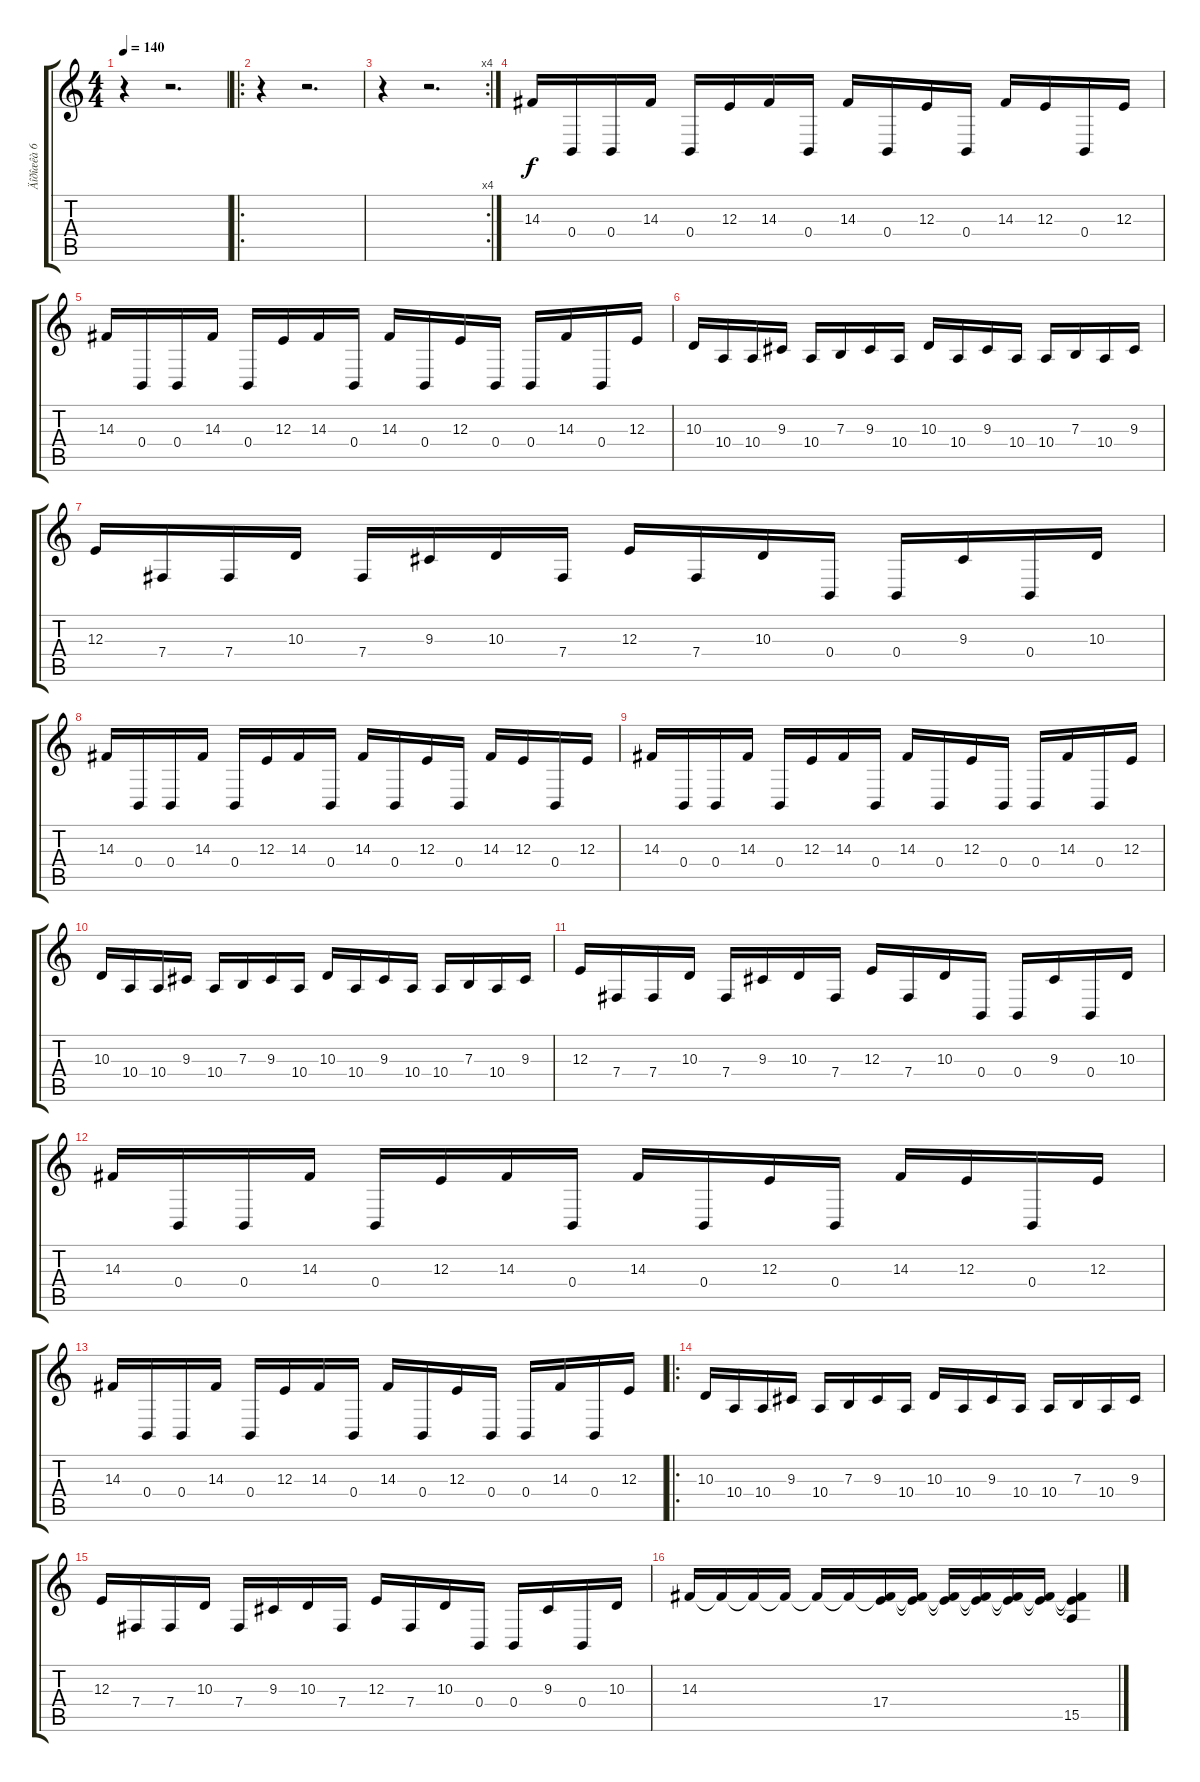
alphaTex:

\track ("Äîðîæêà 6" "Äîðîæêà 6") {instrument lead2sawtooth}
\staff {score tabs}
\tuning (Db4 Ab3 E3 B2 Gb2 B1) {hide}
\ts (4 4)
\tempo 140
\clef g2
\ks c
r.4{dy f} r.2{d} |
\ro
r.4 r.2{d} |
\rc 4
r.4 r.2{d} |
14.3.16 0.4.16 0.4.16 14.3.16 0.4.16 12.3.16 14.3.16 0.4.16 14.3.16 0.4.16 12.3.16 0.4.16 14.3.16 12.3.16 0.4.16 12.3.16 |
14.3.16 0.4.16 0.4.16 14.3.16 0.4.16 12.3.16 14.3.16 0.4.16 14.3.16 0.4.16 12.3.16 0.4.16 0.4.16 14.3.16 0.4.16 12.3.16 |
10.3.16 10.4.16 10.4.16 9.3.16 10.4.16 7.3.16 9.3.16 10.4.16 10.3.16 10.4.16 9.3.16 10.4.16 10.4.16 7.3.16 10.4.16 9.3.16 |
12.3.16 7.4.16 7.4.16 10.3.16 7.4.16 9.3.16 10.3.16 7.4.16 12.3.16 7.4.16 10.3.16 0.4.16 0.4.16 9.3.16 0.4.16 10.3.16 |
14.3.16 0.4.16 0.4.16 14.3.16 0.4.16 12.3.16 14.3.16 0.4.16 14.3.16 0.4.16 12.3.16 0.4.16 14.3.16 12.3.16 0.4.16 12.3.16 |
14.3.16 0.4.16 0.4.16 14.3.16 0.4.16 12.3.16 14.3.16 0.4.16 14.3.16 0.4.16 12.3.16 0.4.16 0.4.16 14.3.16 0.4.16 12.3.16 |
10.3.16 10.4.16 10.4.16 9.3.16 10.4.16 7.3.16 9.3.16 10.4.16 10.3.16 10.4.16 9.3.16 10.4.16 10.4.16 7.3.16 10.4.16 9.3.16 |
12.3.16 7.4.16 7.4.16 10.3.16 7.4.16 9.3.16 10.3.16 7.4.16 12.3.16 7.4.16 10.3.16 0.4.16 0.4.16 9.3.16 0.4.16 10.3.16 |
14.3.16 0.4.16 0.4.16 14.3.16 0.4.16 12.3.16 14.3.16 0.4.16 14.3.16 0.4.16 12.3.16 0.4.16 14.3.16 12.3.16 0.4.16 12.3.16 |
14.3.16 0.4.16 0.4.16 14.3.16 0.4.16 12.3.16 14.3.16 0.4.16 14.3.16 0.4.16 12.3.16 0.4.16 0.4.16 14.3.16 0.4.16 12.3.16 |
\ro
10.3.16 10.4.16 10.4.16 9.3.16 10.4.16 7.3.16 9.3.16 10.4.16 10.3.16 10.4.16 9.3.16 10.4.16 10.4.16 7.3.16 10.4.16 9.3.16 |
12.3.16 7.4.16 7.4.16 10.3.16 7.4.16 9.3.16 10.3.16 7.4.16 12.3.16 7.4.16 10.3.16 0.4.16 0.4.16 9.3.16 0.4.16 10.3.16 |
14.3.16 14.3{t}.16 14.3{t}.16 14.3{t}.16 14.3{t}.16 14.3{t}.16 (14.3{t} 17.4).16 (14.3{t} 17.4{t}).16 (14.3{t} 17.4{t}).16 (14.3{t} 17.4{t}).16 (14.3{t} 17.4{t}).16 (14.3{t} 17.4{t}).16 (14.3{t} 17.4{t} 15.5).4
